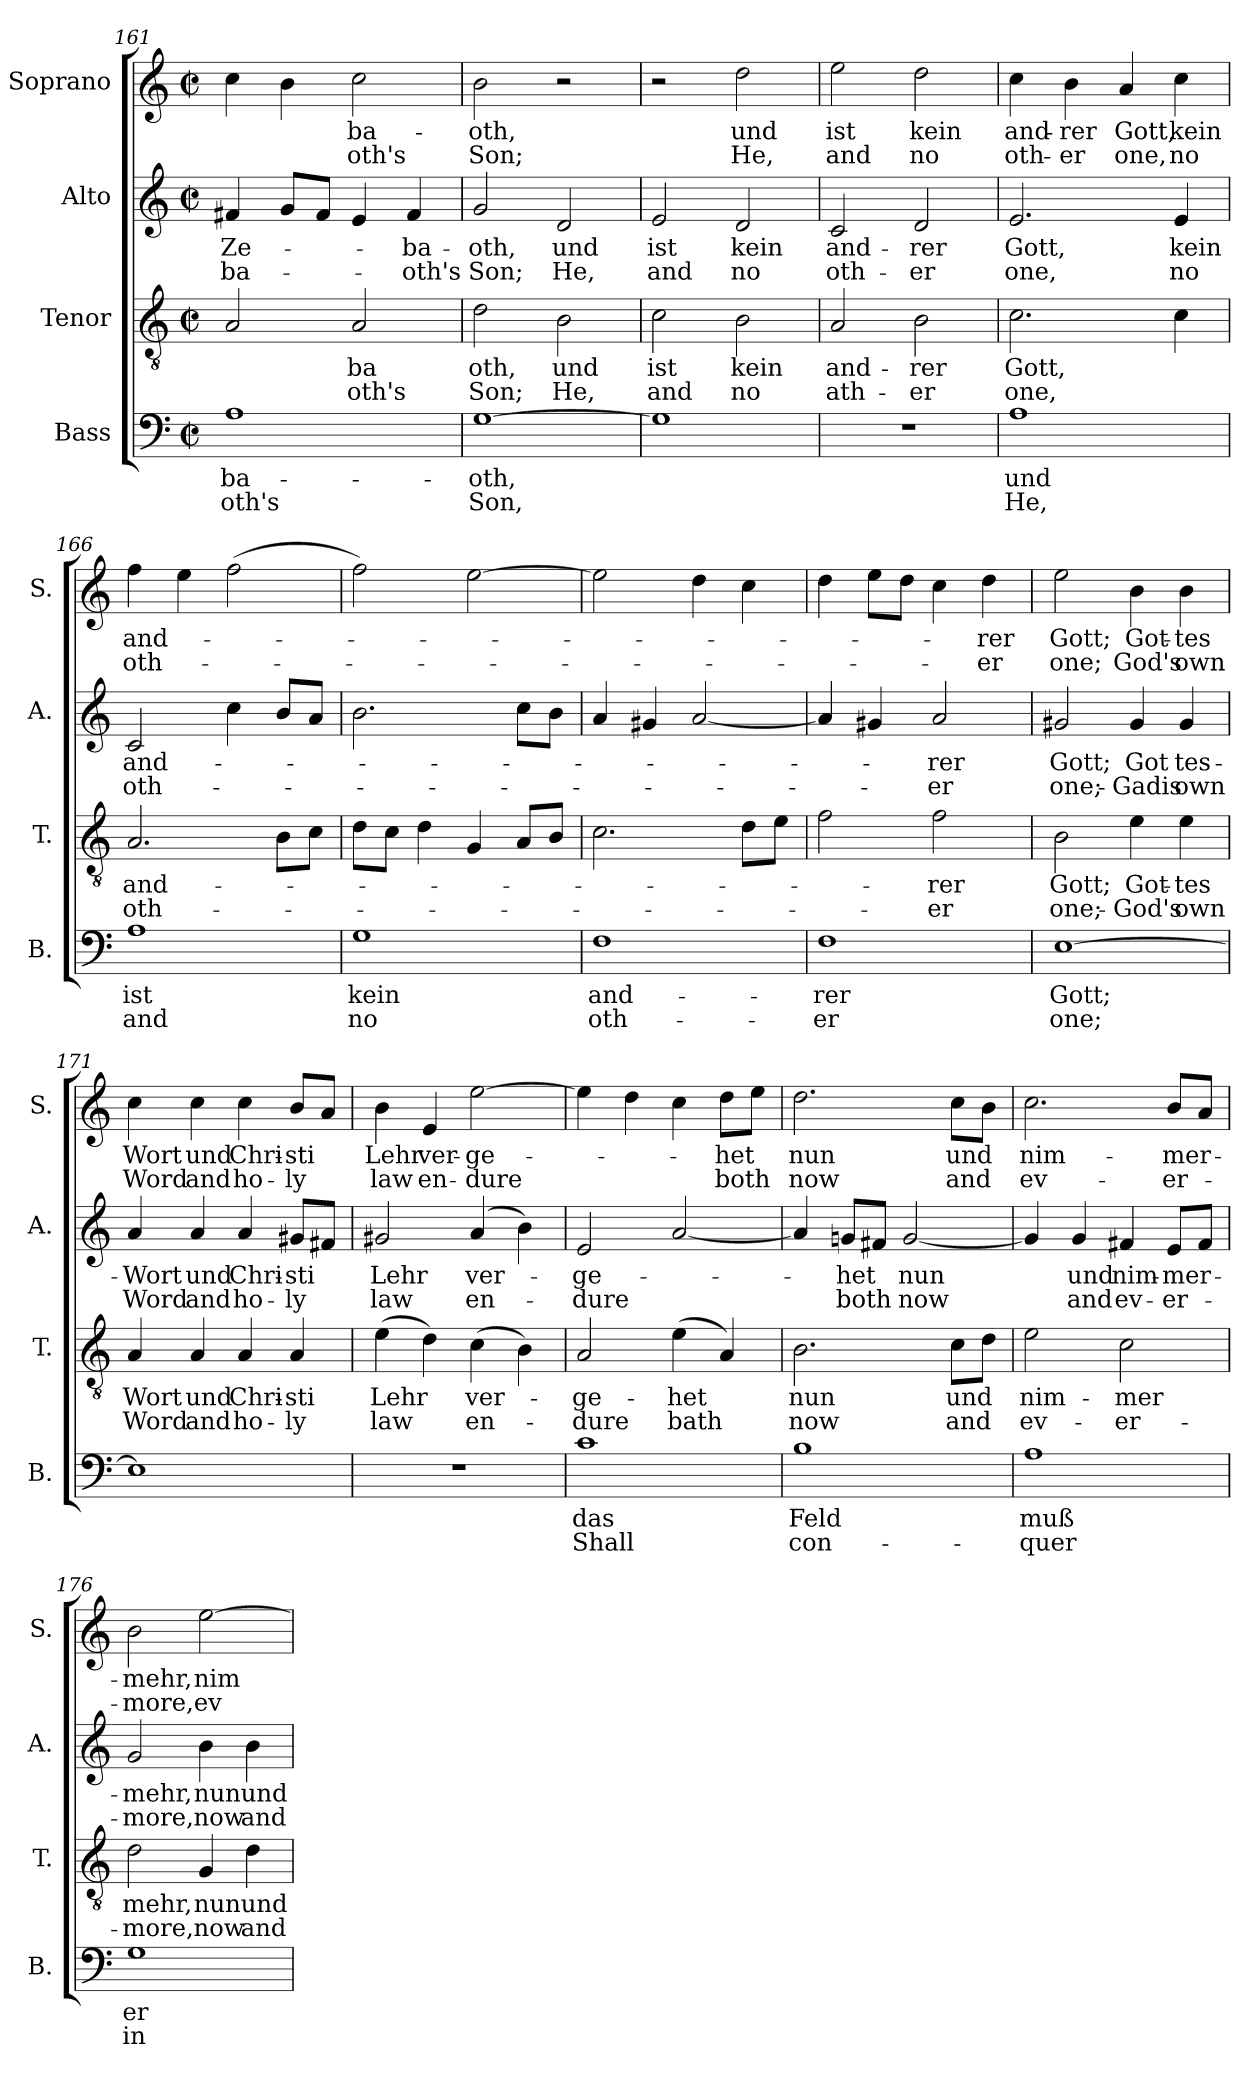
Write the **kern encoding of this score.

**kern	**text	**text	**kern	**text	**text	**kern	**text	**text	**kern	**text	**text
*part4	*part4	*part4	*part3	*part3	*part3	*part2	*part2	*part2	*part1	*part1	*part1
*staff4	*staff4	*staff4	*staff3	*staff3	*staff3	*staff2	*staff2	*staff2	*staff1	*staff1	*staff1
*I"Bass	*	*	*I"Tenor	*	*	*I"Alto	*	*	*I"Soprano	*	*
*I'B.	*	*	*I'T.	*	*	*I'A.	*	*	*I'S.	*	*
*clefF4	*	*	*clefGv2	*	*	*clefG2	*	*	*clefG2	*	*
*k[]	*	*	*k[]	*	*	*k[]	*	*	*k[]	*	*
*M2/2	*	*	*M2/2	*	*	*M2/2	*	*	*M2/2	*	*
*met(c|)	*	*	*met(c|)	*	*	*met(c|)	*	*	*met(c|)	*	*
=161	=161	=161	=161	=161	=161	=161	=161	=161	=161	=161	=161
1A	-ba-	oth's	2A/	.	.	4f#X/	Ze-	-ba-	4cc\	.	.
.	.	.	.	.	.	8g/L	.	.	4b\	.	.
.	.	.	.	.	.	8f#/J	.	.	.	.	.
.	.	.	2A/	-ba	-oth's	4e/	.	.	2cc\	-ba-	-oth's
.	.	.	.	.	.	4f#/	-ba-	-oth's	.	.	.
=162	=162	=162	=162	=162	=162	=162	=162	=162	=162	=162	=162
[1G	-oth,	Son,	2d\	oth,	Son;	2g/	-oth,	Son;	2b\	-oth,	Son;
.	.	.	2B\	und	He,	2d/	und	He,	2r	.	.
=163	=163	=163	=163	=163	=163	=163	=163	=163	=163	=163	=163
1G]	.	.	2c\	ist	and	2e/	ist	and	2r	.	.
.	.	.	2B\	kein	no	2d/	kein	no	2dd\	und	He,
=164	=164	=164	=164	=164	=164	=164	=164	=164	=164	=164	=164
1rF	.	.	2A/	and-	ath-	2c/	and-	oth-	2ee\	ist	and
.	.	.	2B\	-rer	-er	2d/	-rer	-er	2dd\	kein	no
=165	=165	=165	=165	=165	=165	=165	=165	=165	=165	=165	=165
1A	und	He,	2.c\	Gott,	one,	2.e/	Gott,	one,	4cc\	and-	oth-
.	.	.	.	.	.	.	.	.	4b\	-rer	-er
.	.	.	.	.	.	.	.	.	4a/	Gott,	one,
.	.	.	4c\	.	.	4e/	kein	no	4cc\	kein	no
=166	=166	=166	=166	=166	=166	=166	=166	=166	=166	=166	=166
1A	ist	and	2.A/	and-	oth-	2c/	and-	oth-	4ff\	and-	oth-
.	.	.	.	.	.	.	.	.	4ee\	.	.
.	.	.	.	.	.	4cc\	.	.	(2ff\	.	.
.	.	.	8B\L	.	.	8b/L	.	.	.	.	.
.	.	.	8c\J	.	.	8a/J	.	.	.	.	.
!!LO:LB:g=z
=167	=167	=167	=167	=167	=167	=167	=167	=167	=167	=167	=167
1G	kein	no	8d\L	.	.	2.b\	.	.	2ff\)	.	.
.	.	.	8c\J	.	.	.	.	.	.	.	.
.	.	.	4d\	.	.	.	.	.	.	.	.
.	.	.	4G/	.	.	.	.	.	[2ee\	.	.
.	.	.	8A/L	.	.	8cc\L	.	.	.	.	.
.	.	.	8B/J	.	.	8b\J	.	.	.	.	.
=168	=168	=168	=168	=168	=168	=168	=168	=168	=168	=168	=168
1F	and-	oth-	2.c\	.	.	4a/	.	.	2ee\]	.	.
.	.	.	.	.	.	4g#X/	.	.	.	.	.
.	.	.	.	.	.	[2a/	.	.	4dd\	.	.
.	.	.	8d\L	.	.	.	.	.	4cc\	.	.
.	.	.	8e\J	.	.	.	.	.	.	.	.
=169	=169	=169	=169	=169	=169	=169	=169	=169	=169	=169	=169
1F	-rer	-er	2f\	.	.	4a/]	.	.	4dd\	.	.
.	.	.	.	.	.	4g#X/	.	.	8ee\L	.	.
.	.	.	.	.	.	.	.	.	8dd\J	.	.
.	.	.	2f\	-rer	-er	2a/	-rer	-er	4cc\	.	.
.	.	.	.	.	.	.	.	.	4dd\	-rer	-er
=170	=170	=170	=170	=170	=170	=170	=170	=170	=170	=170	=170
[1E	Gott;	one;	2B\	Gott;	one;-	2g#X/	Gott;	one;-	2ee\	Gott;	one;
.	.	.	4e\	Got-	-God's	4g#/	Got	-Gadis	4b\	Got-	God's
.	.	.	4e\	-tes	own	4g#/	tes-	own	4b\	-tes	own
=171	=171	=171	=171	=171	=171	=171	=171	=171	=171	=171	=171
1E]	.	.	4A/	Wort	Word	4a/	-Wort	Word	4cc\	Wort	Word
.	.	.	4A/	und	and	4a/	und	and	4cc\	und	and
.	.	.	4A/	Chri-	ho-	4a/	Chri-	ho-	4cc\	Chri-	ho-
.	.	.	4A/	-sti	-ly	8g#X/L	-sti	-ly	8b/L	-sti	-ly
.	.	.	.	.	.	8f#X/J	.	.	8a/J	.	.
=172	=172	=172	=172	=172	=172	=172	=172	=172	=172	=172	=172
1rF	.	.	(4e\	Lehr	law	2g#X/	Lehr	law	4b\	Lehr	law
.	.	.	4d\)	.	.	.	.	.	4e/	ver-	en-
.	.	.	(4c\	ver-	en-	(4a/	ver-	en-	[2ee\	-ge-	-dure
.	.	.	4B\)	.	.	4b\)	.	.	.	.	.
!!LO:PB:g=z
=173	=173	=173	=173	=173	=173	=173	=173	=173	=173	=173	=173
1c	das	Shall	2A/	-ge-	-dure	2e/	-ge-	-dure	4ee\]	.	.
.	.	.	.	.	.	.	.	.	4dd\	.	.
.	.	.	(4e\	-het	bath	[2a/	.	.	4cc\	.	.
.	.	.	4A/)	.	.	.	.	.	8dd\L	-het	both
.	.	.	.	.	.	.	.	.	8ee\J	.	.
=174	=174	=174	=174	=174	=174	=174	=174	=174	=174	=174	=174
1B	Feld	con-	2.B\	nun	now	4a/]	.	.	2.dd\	nun	now
.	.	.	.	.	.	8gn/L	-het	both	.	.	.
.	.	.	.	.	.	8f#X/J	.	.	.	.	.
.	.	.	.	.	.	[2g/	nun	now	.	.	.
.	.	.	8c\L	und	and	.	.	.	8cc\L	und	and
.	.	.	8d\J	.	.	.	.	.	8b\J	.	.
=175	=175	=175	=175	=175	=175	=175	=175	=175	=175	=175	=175
1A	muß	-quer	2e\	nim-	ev-	4g/]	.	.	2.cc\	nim-	ev-
.	.	.	.	.	.	4g/	und	and	.	.	.
.	.	.	2c\	-mer	-er-	4f#X/	nim-	ev-	.	.	.
.	.	.	.	.	.	8e/L	-mer-	-er-	8b/L	-mer-	-er-
.	.	.	.	.	.	8f#/J	.	.	8a/J	.	.
=176	=176	=176	=176	=176	=176	=176	=176	=176	=176	=176	=176
1G	er	in	2d\	mehr,	-more,	2g/	-mehr,	-more,	2b\	-mehr,	-more,
.	.	.	4G/	nun	now	4b\	nun	now	[2ee\	nim-	ev-
.	.	.	4d\	und	and	4b\	und	and	.	.	.
=	=	=	=	=	=	=	=	=	=	=	=
*-	*-	*-	*-	*-	*-	*-	*-	*-	*-	*-	*-
